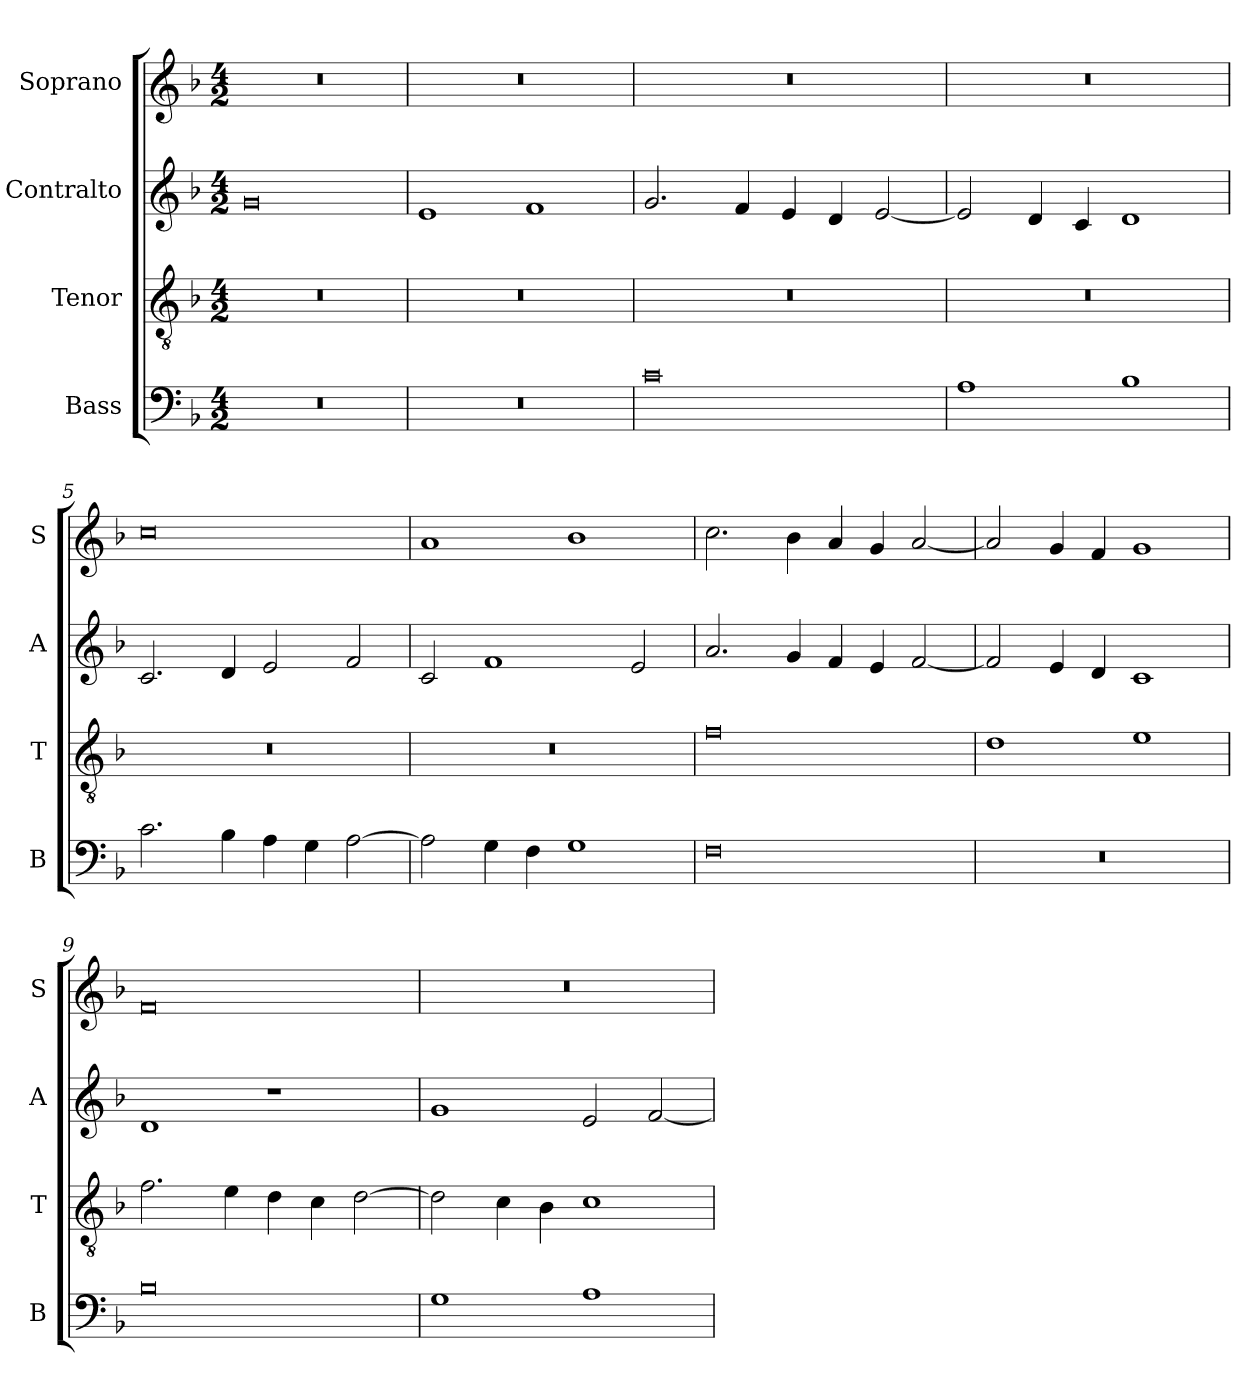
**kern	**kern	**kern	**kern
*part4	*part3	*part2	*part1
*staff4	*staff3	*staff2	*staff1
*I"Bass	*I"Tenor	*I"Contralto	*I"Soprano
*I'B	*I'T	*I'A	*I'S
*clefF4	*clefGv2	*clefG2	*clefG2
*k[b-]	*k[b-]	*k[b-]	*k[b-]
*F:ion	*F:ion	*F:ion	*F:ion
*M4/2	*M4/2	*M4/2	*M4/2
=1	=1	=1	=1
0r	0r	0g	0r
=2	=2	=2	=2
0r	0r	1e	0r
.	.	1f	.
=3	=3	=3	=3
0c	0r	2.g	0r
.	.	4f	.
.	.	4e	.
.	.	4d	.
.	.	[2e	.
=4	=4	=4	=4
1A	0r	2e]	0r
.	.	4d	.
.	.	4c	.
1B-	.	1d	.
=5	=5	=5	=5
2.c	0r	2.c	0cc
4B-	.	4d	.
4A	.	2e	.
4G	.	.	.
[2A	.	2f	.
=6	=6	=6	=6
2A]	0r	2c	1a
4G	.	1f	.
4F	.	.	.
1G	.	.	1b-
.	.	2e	.
=7	=7	=7	=7
0F	0f	2.a	2.cc
.	.	4g	4b-
.	.	4f	4a
.	.	4e	4g
.	.	[2f	[2a
=8	=8	=8	=8
0r	1d	2f]	2a]
.	.	4e	4g
.	.	4d	4f
.	1e	1c	1g
=9	=9	=9	=9
0B-	2.f	1d	0f
.	4e	.	.
.	4d	1r	.
.	4c	.	.
.	[2d	.	.
=10	=10	=10	=10
1G	2d]	1g	0r
.	4c	.	.
.	4B-	.	.
1A	1c	2e	.
.	.	[2f	.
=	=	=	=
*-	*-	*-	*-
